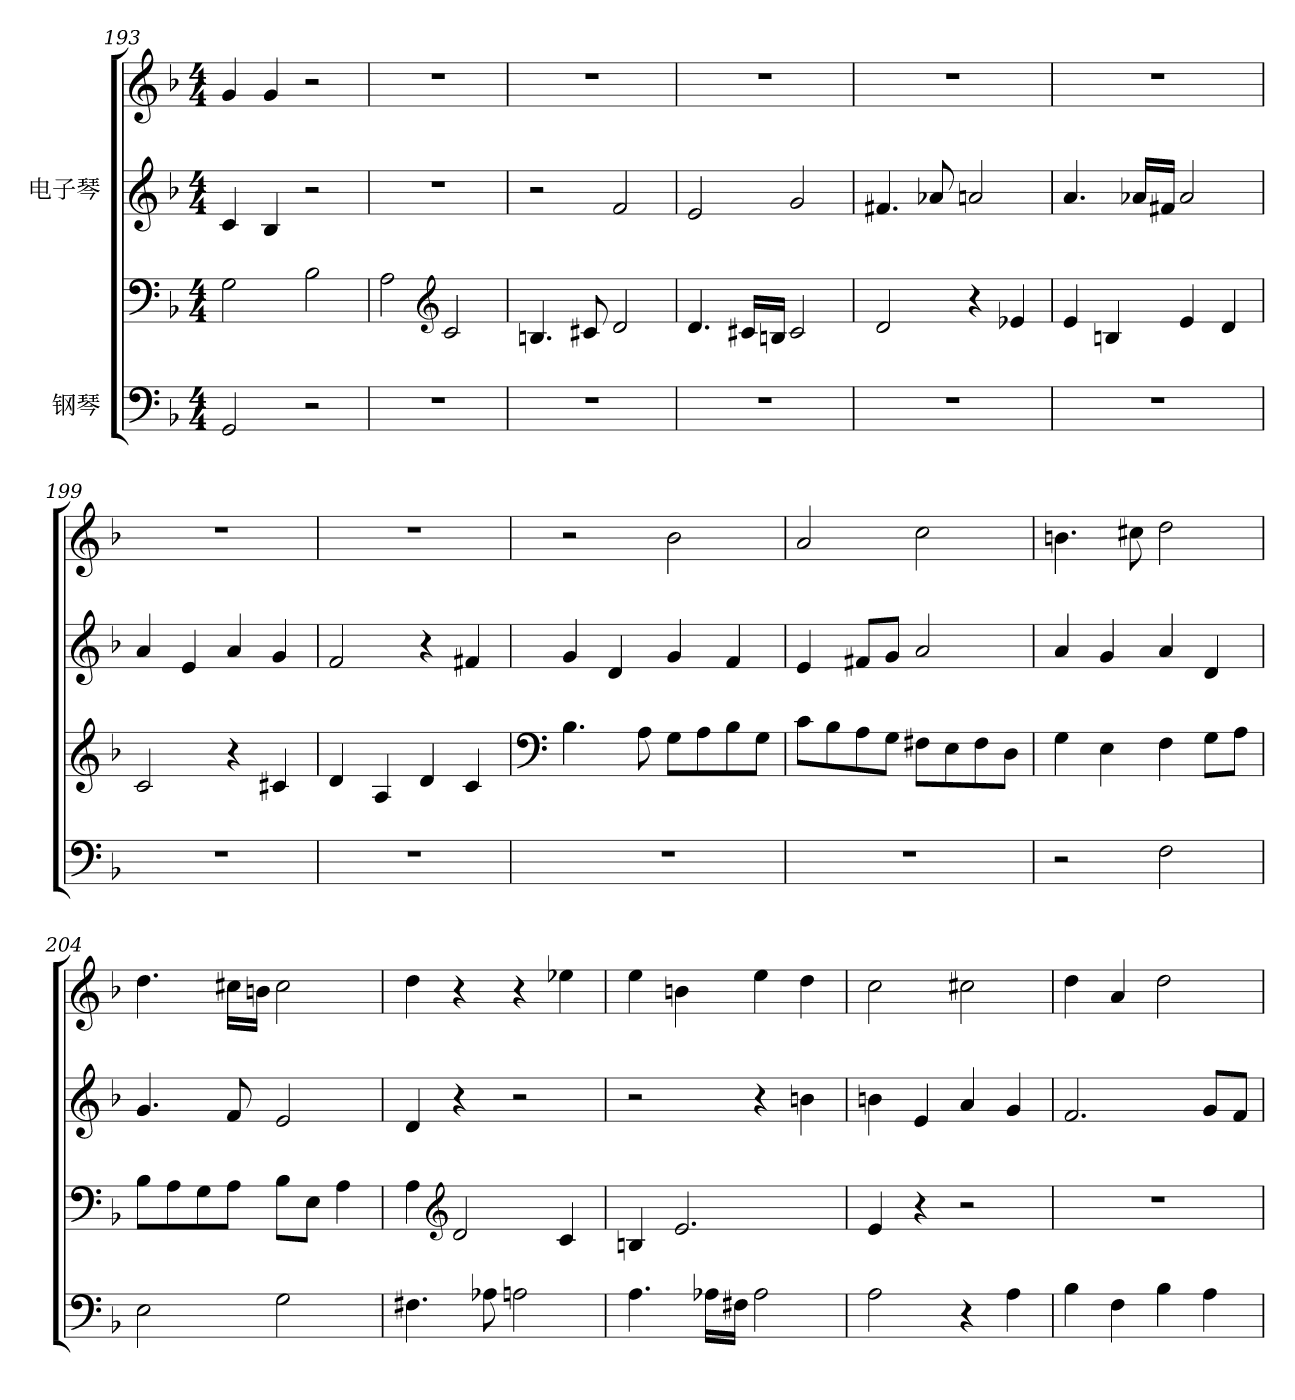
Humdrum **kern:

**kern	**kern	**kern	**kern
*part2	*part2	*part1	*part1
*staff4	*staff3	*staff2	*staff1
*I"钢琴	*	*I"电子琴	*
*clefF4	*clefF4	*clefG2	*clefG2
*k[b-]	*k[b-]	*k[b-]	*k[b-]
*M4/4	*M4/4	*M4/4	*M4/4
=193	=193	=193	=193
2GG/	2G\	4c/	4g/
*	*	*	*MM60
.	.	4B-/	4g/
*	*	*	*MM100
2r	2B-\	2r	2r
=194	=194	=194	=194
1r	2A\	1r	1r
*	*clefG2	*	*
.	2c/	.	.
=195	=195	=195	=195
1r	4.Bn/	2r	1r
.	8c#X/	.	.
.	2d/	2f/	.
!!LO:LB:g=z
=196	=196	=196	=196
1r	4.d/	2e/	1r
.	16c#X/LL	.	.
.	16Bn/JJ	.	.
.	2c#/	2g/	.
=197	=197	=197	=197
1r	2d/	4.f#X/	1r
.	.	8a-X/	.
.	4r	2an/	.
.	4e-X/	.	.
=198	=198	=198	=198
1r	4e/	4.a/	1r
.	4Bn/	.	.
.	.	16a-X/LL	.
.	.	16f#X/JJ	.
.	4e/	2a-/	.
.	4d/	.	.
=199	=199	=199	=199
1r	2c/	4a/	1r
.	.	4e/	.
.	4r	4a/	.
.	4c#X/	4g/	.
=200	=200	=200	=200
1r	4d/	2f/	1r
.	4A/	.	.
.	4d/	4r	.
.	4c/	4f#X/	.
!!LO:PB:g=z
=201	=201	=201	=201
*	*clefF4	*	*
1r	4.B-\	4g/	2r
.	.	4d/	.
.	8A\	.	.
.	8G\L	4g/	2b-\
.	8A\	.	.
.	8B-\	4f/	.
.	8G\J	.	.
=202	=202	=202	=202
1r	8c\L	4e/	2a/
.	8B-\	.	.
.	8A\	8f#X/L	.
.	8G\J	8g/J	.
.	8F#X\L	2a/	2cc\
.	8E\	.	.
.	8F#\	.	.
.	8D\J	.	.
=203	=203	=203	=203
2r	4G\	4a/	4.bn\
.	4E\	4g/	.
.	.	.	8cc#X\
2F\	4F\	4a/	2dd\
.	8G\L	4d/	.
.	8A\J	.	.
=204	=204	=204	=204
2E\	8B-\L	4.g/	4.dd\
.	8A\	.	.
.	8G\	.	.
.	8A\J	8f/	16cc#X\LL
.	.	.	16bn\JJ
2G\	8B-\L	2e/	2cc#\
.	8E\J	.	.
.	4A\	.	.
=205	=205	=205	=205
4.F#X\	4A\	4d/	4dd\
*	*clefG2	*	*
.	2d/	4r	4r
8A-X\	.	.	.
2An\	.	2r	4r
.	4c/	.	4ee-X\
!!LO:LB:g=z
=206	=206	=206	=206
4.A\	4Bn/	2r	4ee\
.	2.e/	.	4bn\
16A-X\LL	.	.	.
16F#X\JJ	.	.	.
2A-\	.	4r	4ee\
.	.	4bn\	4dd\
=207	=207	=207	=207
2A\	4e/	4bn\	2cc\
.	4r	4e/	.
4r	2r	4a/	2cc#X\
4A\	.	4g/	.
=208	=208	=208	=208
4B-\	1r	2.f/	4dd\
4F\	.	.	4a/
4B-\	.	.	2dd\
4A\	.	8g/L	.
.	.	8f/J	.
=	=	=	=
*-	*-	*-	*-
